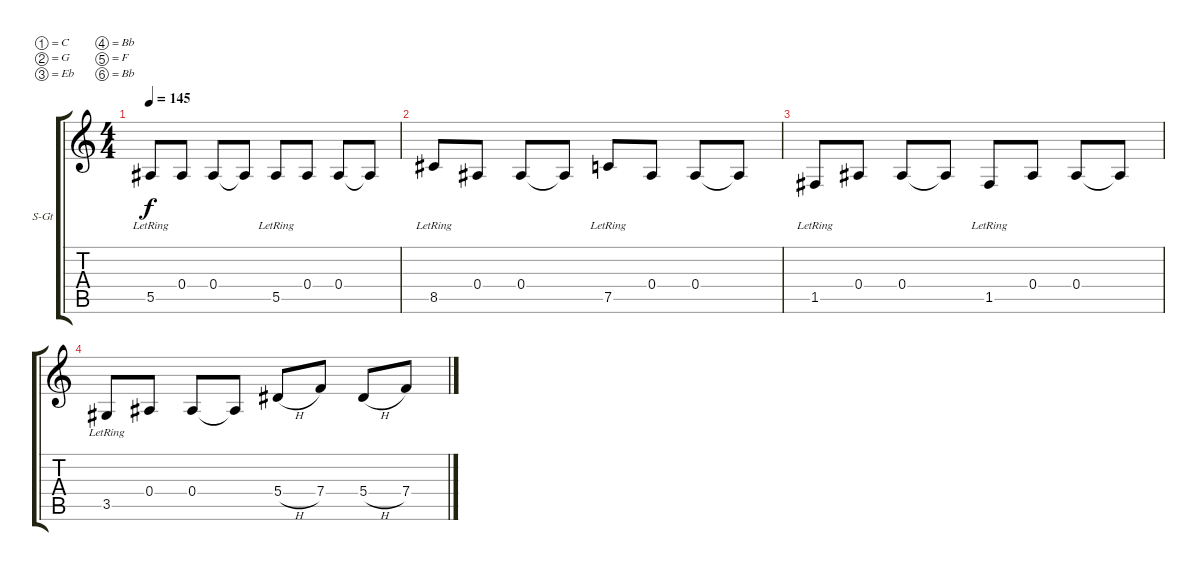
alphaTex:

\bracketExtendMode groupsimilarinstruments
\firstSystemTrackNameOrientation horizontal
\otherSystemsTrackNameOrientation horizontal
\track ("Clean Outro Rhythm" "S-Gt") {instrument acousticguitarsteel}
\staff {score tabs}
\tuning (C4 G3 Eb3 Bb2 F2 Bb1)
\ts (4 4)
\tempo 145
\clef g2
\ks c
5.5{lr}.8{dy f} 0.4.8 0.4.8 0.4{t}.8 5.5{lr}.8 0.4.8 0.4.8 0.4{t}.8 |
8.5{lr}.8 0.4.8 0.4.8 0.4{t}.8 7.5{lr}.8 0.4.8 0.4.8 0.4{t}.8 |
1.5{lr}.8 0.4.8 0.4.8 0.4{t}.8 1.5{lr}.8 0.4.8 0.4.8 0.4{t}.8 |
3.5{lr}.8 0.4.8 0.4.8 0.4{t}.8 5.4{h}.8 7.4.8 5.4{h}.8 7.4.8
